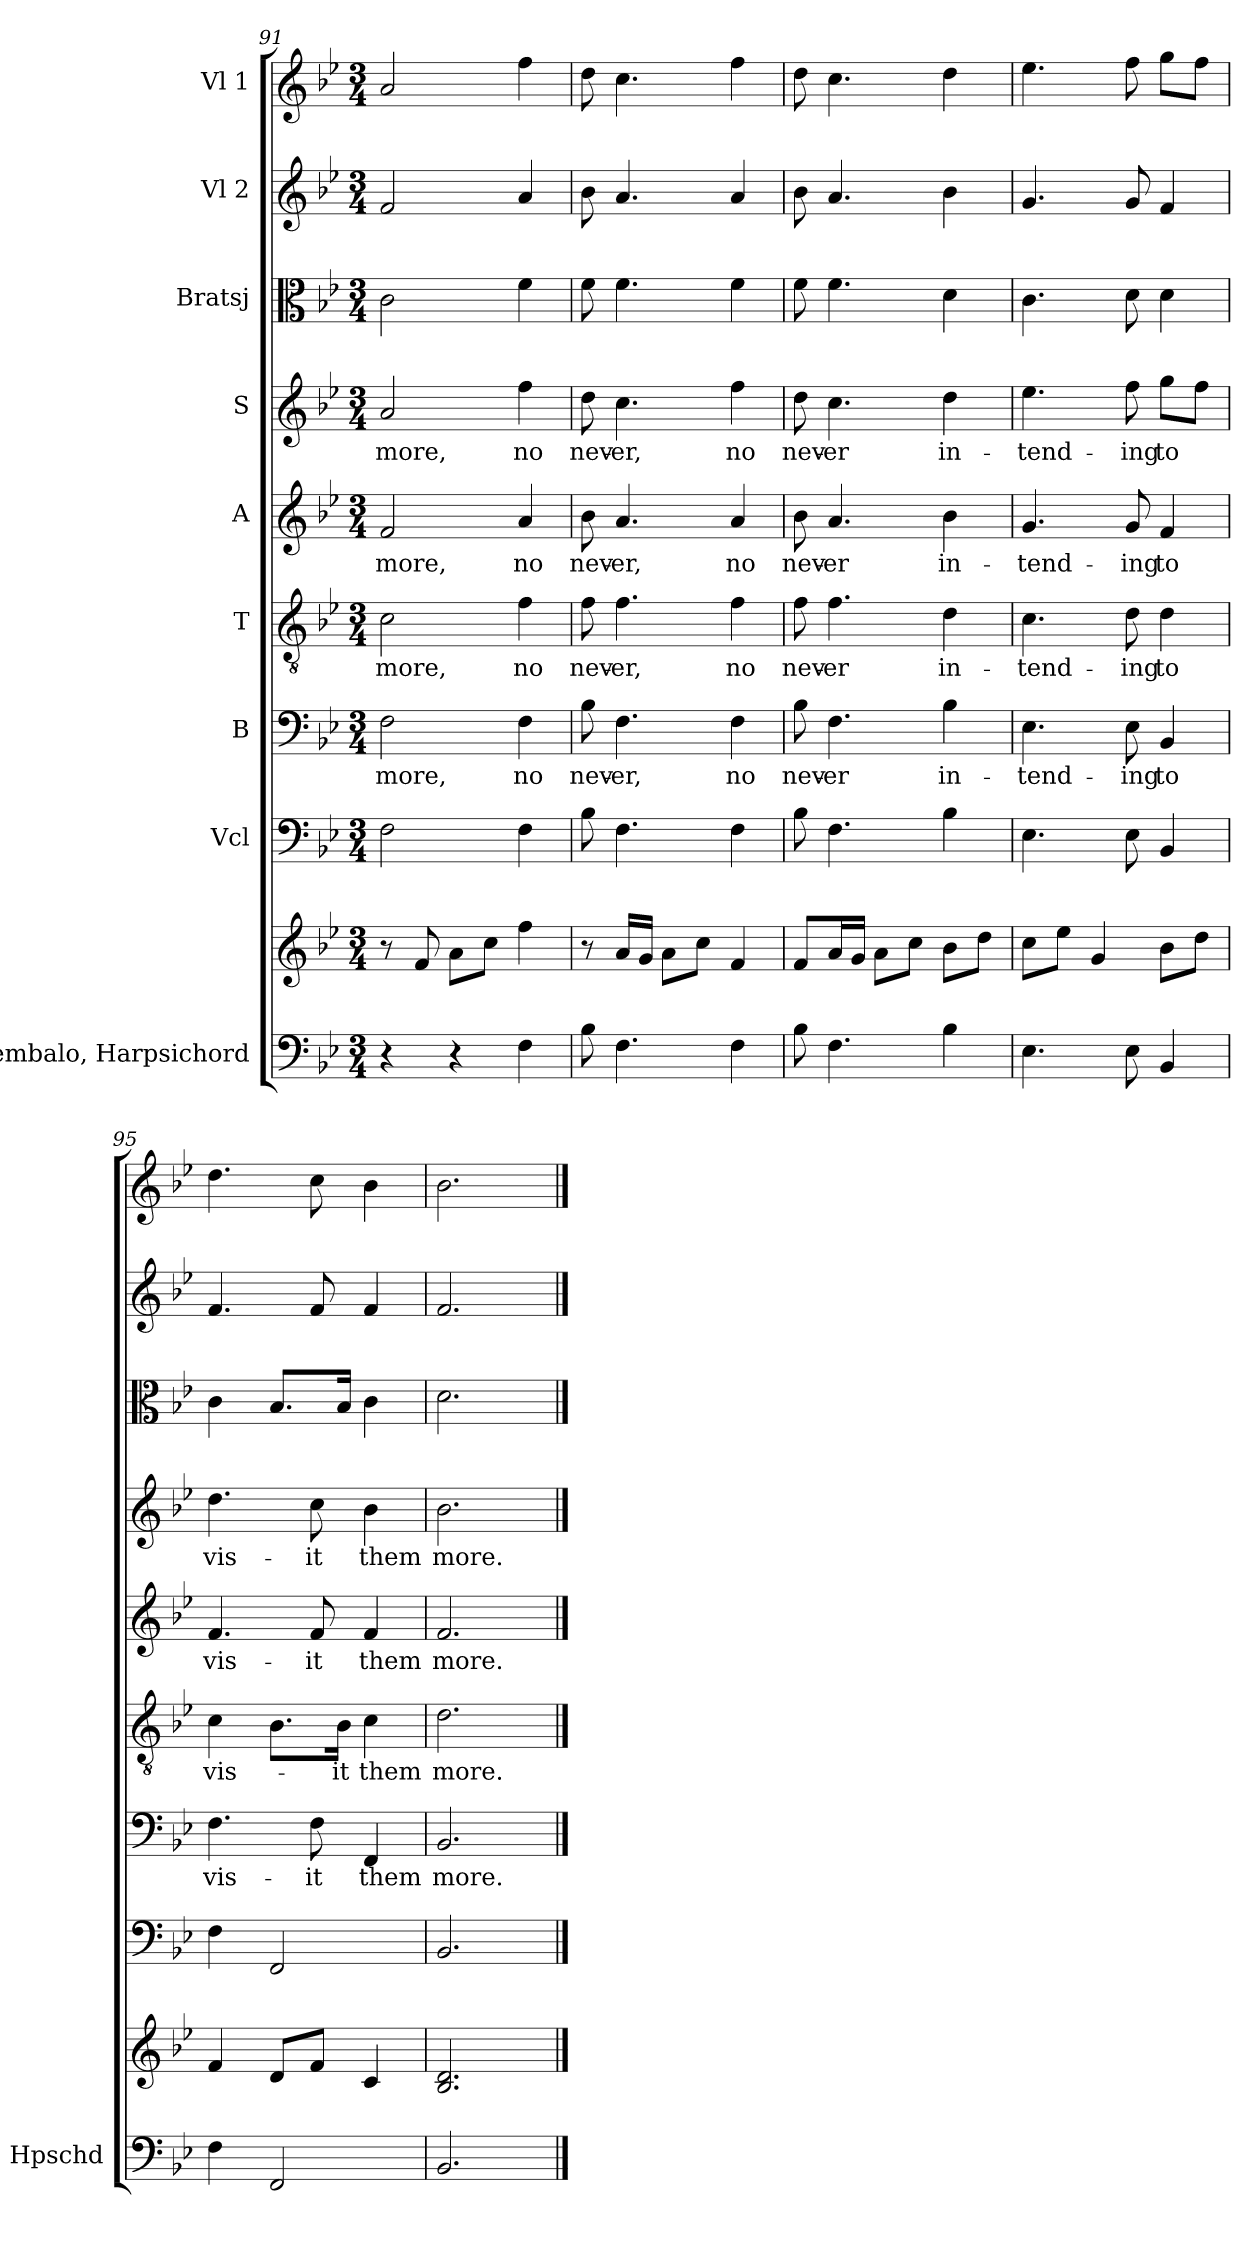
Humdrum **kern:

**kern	**kern	**kern	**kern	**text	**kern	**text	**kern	**text	**kern	**text	**kern	**kern	**kern
*part9	*part9	*part8	*part7	*part7	*part6	*part6	*part5	*part5	*part4	*part4	*part3	*part2	*part1
*staff10	*staff9	*staff8	*staff7	*staff7	*staff6	*staff6	*staff5	*staff5	*staff4	*staff4	*staff3	*staff2	*staff1
*I"Cembalo, Harpsichord	*	*I"Vcl	*I"B	*	*I"T	*	*I"A	*	*I"S	*	*I"Bratsj	*I"Vl 2	*I"Vl 1
*I'Hpschd	*	*	*	*	*	*	*	*	*	*	*	*	*
*clefF4	*clefG2	*clefF4	*clefF4	*	*clefGv2	*	*clefG2	*	*clefG2	*	*clefC3	*clefG2	*clefG2
*	*	*ITrd7c12	*	*	*	*	*	*	*	*	*	*	*
*k[b-e-]	*k[b-e-]	*k[b-e-]	*k[b-e-]	*	*k[b-e-]	*	*k[b-e-]	*	*k[b-e-]	*	*k[b-e-]	*k[b-e-]	*k[b-e-]
*M3/4	*M3/4	*M3/4	*M3/4	*	*M3/4	*	*M3/4	*	*M3/4	*	*M3/4	*M3/4	*M3/4
=91	=91	=91	=91	=91	=91	=91	=91	=91	=91	=91	=91	=91	=91
!	!	!	!	!LO:LY:b	!	!LO:LY:b	!	!LO:LY:b	!	!LO:LY:b	!	!	!
4r	8r	2FF\	2F\	more,	2c\	more,	2f/	more,	2a/	more,	2c\	2f/	2a/
.	8f/	.	.	.	.	.	.	.	.	.	.	.	.
4r	8a\L	.	.	.	.	.	.	.	.	.	.	.	.
.	8cc\J	.	.	.	.	.	.	.	.	.	.	.	.
!	!	!	!	!LO:LY:b	!	!LO:LY:b	!	!LO:LY:b	!	!LO:LY:b	!	!	!
4F\	4ff\	4FF\	4F\	no	4f\	no	4a/	no	4ff\	no	4f\	4a/	4ff\
=92	=92	=92	=92	=92	=92	=92	=92	=92	=92	=92	=92	=92	=92
!	!	!	!	!LO:LY:b	!	!LO:LY:b	!	!LO:LY:b	!	!LO:LY:b	!	!	!
8B-\	8r	8BB-\	8B-\	nev-	8f\	nev-	8b-\	nev-	8dd\	nev-	8f\	8b-\	8dd\
!	!	!	!	!LO:LY:b	!	!LO:LY:b	!	!LO:LY:b	!	!LO:LY:b	!	!	!
4.F\	16a/LL	4.FF\	4.F\	-er,	4.f\	-er,	4.a/	-er,	4.cc\	-er,	4.f\	4.a/	4.cc\
.	16g/JJ	.	.	.	.	.	.	.	.	.	.	.	.
.	8a\L	.	.	.	.	.	.	.	.	.	.	.	.
.	8cc\J	.	.	.	.	.	.	.	.	.	.	.	.
!	!	!	!	!LO:LY:b	!	!LO:LY:b	!	!LO:LY:b	!	!LO:LY:b	!	!	!
4F\	4f/	4FF\	4F\	no	4f\	no	4a/	no	4ff\	no	4f\	4a/	4ff\
=93	=93	=93	=93	=93	=93	=93	=93	=93	=93	=93	=93	=93	=93
!	!	!	!	!LO:LY:b	!	!LO:LY:b	!	!LO:LY:b	!	!LO:LY:b	!	!	!
8B-\	8f/L	8BB-\	8B-\	nev-	8f\	nev-	8b-\	nev-	8dd\	nev-	8f\	8b-\	8dd\
!	!	!	!	!LO:LY:b	!	!LO:LY:b	!	!LO:LY:b	!	!LO:LY:b	!	!	!
4.F\	16a/L	4.FF\	4.F\	-er	4.f\	-er	4.a/	-er	4.cc\	-er	4.f\	4.a/	4.cc\
.	16g/JJ	.	.	.	.	.	.	.	.	.	.	.	.
.	8a\L	.	.	.	.	.	.	.	.	.	.	.	.
.	8cc\J	.	.	.	.	.	.	.	.	.	.	.	.
!	!	!	!	!LO:LY:b	!	!LO:LY:b	!	!LO:LY:b	!	!LO:LY:b	!	!	!
4B-\	8b-\L	4BB-\	4B-\	in-	4d\	in-	4b-\	in-	4dd\	in-	4d\	4b-\	4dd\
.	8dd\J	.	.	.	.	.	.	.	.	.	.	.	.
=94	=94	=94	=94	=94	=94	=94	=94	=94	=94	=94	=94	=94	=94
!	!	!	!	!LO:LY:b	!	!LO:LY:b	!	!LO:LY:b	!	!LO:LY:b	!	!	!
4.E-\	8cc\L	4.EE-\	4.E-\	-tend-	4.c\	-tend-	4.g/	-tend-	4.ee-\	-tend-	4.c\	4.g/	4.ee-\
.	8ee-\J	.	.	.	.	.	.	.	.	.	.	.	.
.	4g/	.	.	.	.	.	.	.	.	.	.	.	.
!	!	!	!	!LO:LY:b	!	!LO:LY:b	!	!LO:LY:b	!	!LO:LY:b	!	!	!
8E-\	.	8EE-\	8E-\	-ing	8d\	-ing	8g/	-ing	8ff\	-ing	8d\	8g/	8ff\
!	!	!	!	!LO:LY:b	!	!LO:LY:b	!	!LO:LY:b	!	!LO:LY:b	!	!	!
4BB-/	8b-\L	4BBB-/	4BB-/	to	4d\	to	4f/	to	8gg\L	to	4d\	4f/	8gg\L
.	8dd\J	.	.	.	.	.	.	.	8ff\J	.	.	.	8ff\J
=95	=95	=95	=95	=95	=95	=95	=95	=95	=95	=95	=95	=95	=95
!	!	!	!	!LO:LY:b	!	!LO:LY:b	!	!LO:LY:b	!	!LO:LY:b	!	!	!
4F\	4f/	4FF\	4.F\	vis-	4c\	vis-	4.f/	vis-	4.dd\	vis-	4c\	4.f/	4.dd\
2FF/	8d/L	2FFF/	.	.	8.B-\L	.	.	.	.	.	8.B-/L	.	.
!	!	!	!	!LO:LY:b	!	!	!	!LO:LY:b	!	!LO:LY:b	!	!	!
.	8f/J	.	8F\	-it	.	.	8f/	-it	8cc\	-it	.	8f/	8cc\
!	!	!	!	!	!	!LO:LY:b	!	!	!	!	!	!	!
.	.	.	.	.	16B-\Jk	-it	.	.	.	.	16B-/Jk	.	.
!	!	!	!	!LO:LY:b	!	!LO:LY:b	!	!LO:LY:b	!	!LO:LY:b	!	!	!
.	4c/	.	4FF/	them	4c\	them	4f/	them	4b-\	them	4c\	4f/	4b-\
!!LO:PB:g=z
=96	=96	=96	=96	=96	=96	=96	=96	=96	=96	=96	=96	=96	=96
!	!	!	!	!LO:LY:b	!	!LO:LY:b	!	!LO:LY:b	!	!LO:LY:b	!	!	!
2.BB-/	2.B-/ 2.d/	2.BBB-/	2.BB-/	more.	2.d\	more.	2.f/	more.	2.b-\	more.	2.d\	2.f/	2.b-\
==	==	==	==	==	==	==	==	==	==	==	==	==	==
*-	*-	*-	*-	*-	*-	*-	*-	*-	*-	*-	*-	*-	*-
